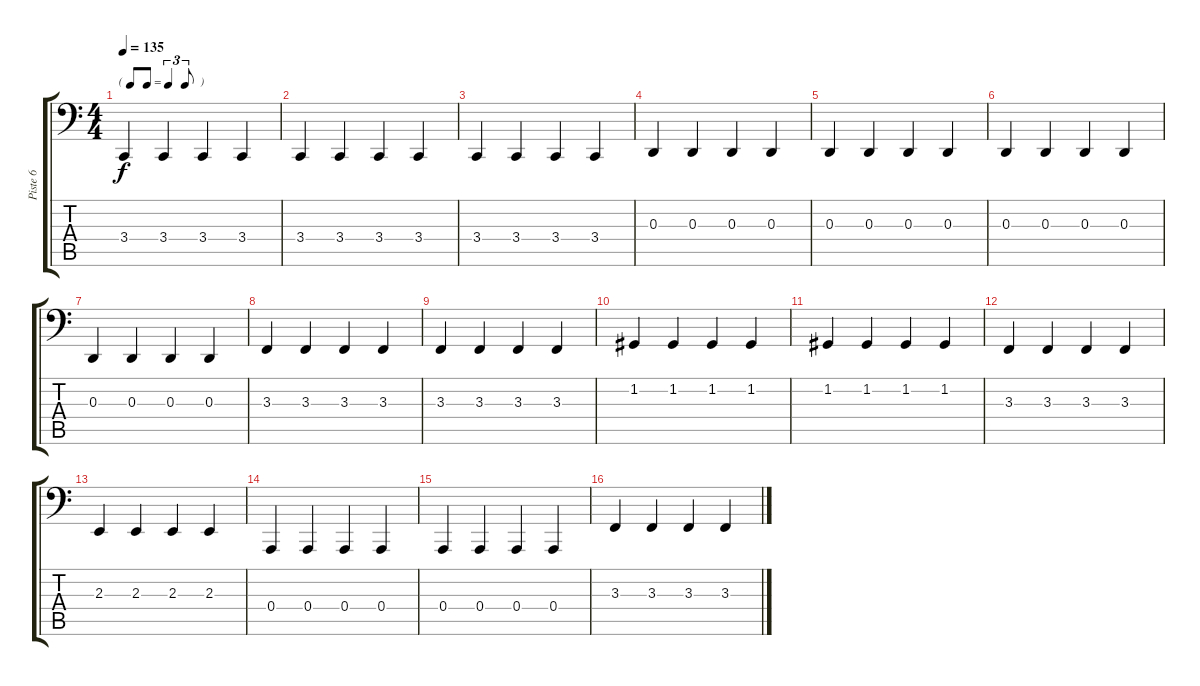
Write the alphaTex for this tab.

\track ("Piste 6" "Piste 6") {instrument brightacousticpiano}
\staff {score tabs}
\tuning (C3 G2 D2 A1 E1 B0) {hide}
\ts (4 4)
\tf triplet8th
\tempo 135
\clef f4
\ks c
3.4.4{dy f} 3.4.4 3.4.4 3.4.4 |
3.4.4 3.4.4 3.4.4 3.4.4 |
3.4.4 3.4.4 3.4.4 3.4.4 |
0.3.4 0.3.4 0.3.4 0.3.4 |
0.3.4 0.3.4 0.3.4 0.3.4 |
0.3.4 0.3.4 0.3.4 0.3.4 |
0.3.4 0.3.4 0.3.4 0.3.4 |
3.3.4 3.3.4 3.3.4 3.3.4 |
3.3.4 3.3.4 3.3.4 3.3.4 |
1.2.4 1.2.4 1.2.4 1.2.4 |
1.2.4 1.2.4 1.2.4 1.2.4 |
3.3.4 3.3.4 3.3.4 3.3.4 |
2.3.4 2.3.4 2.3.4 2.3.4 |
0.4.4 0.4.4 0.4.4 0.4.4 |
0.4.4 0.4.4 0.4.4 0.4.4 |
3.3.4 3.3.4 3.3.4 3.3.4
